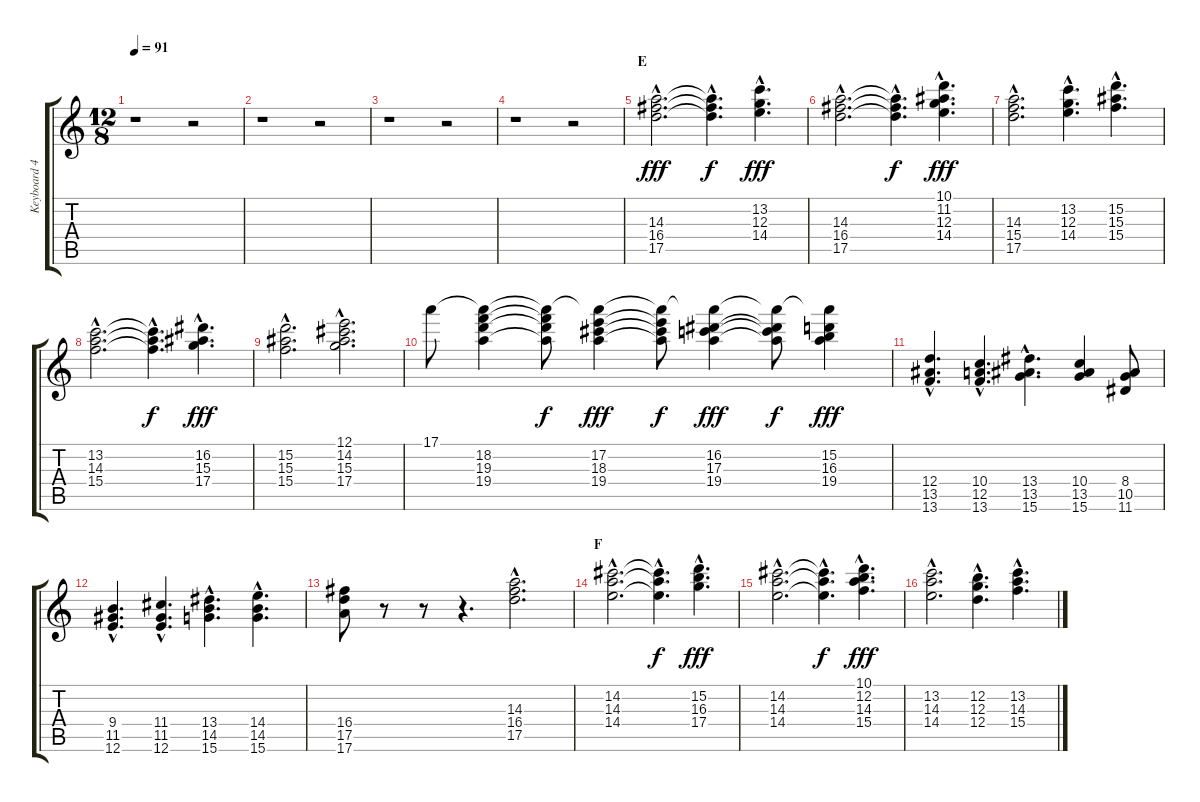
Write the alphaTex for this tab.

\track ("Keyboard 4" "Keyboard 4") {instrument synthstrings1}
\staff {score tabs}
\tuning (E5 B4 G4 D4 A3 E3) {hide}
\ts (12 8)
\tempo 91
\clef g2
\ks c
r.1{dy fff} r.2 |
r.1 r.2 |
r.1 r.2 |
r.1 r.2 |
\section ("" "E")
(14.3{hac} 16.4{hac} 17.5{hac}).2{d} (14.3{hac t} 16.4{hac t} 17.5{hac t}).4{d dy f} (13.2{hac} 12.3{hac} 14.4{hac}).4{d dy fff} |
(14.3{hac} 16.4{hac} 17.5{hac}).2{d} (14.3{hac t} 16.4{hac t} 17.5{hac t}).4{d dy f} (10.1{hac} 11.2{hac} 12.3{hac} 14.4{hac}).4{d dy fff} |
(14.3{hac} 15.4{hac} 17.5{hac}).2{d} (13.2{hac} 12.3{hac} 14.4{hac}).4{d} (15.2{hac} 15.3{hac} 15.4{hac}).4{d} |
(13.2{hac} 14.3{hac} 15.4{hac}).2{d} (13.2{hac t} 14.3{hac t} 15.4{hac t}).4{d dy f} (16.2{hac} 15.3{hac} 17.4{hac}).4{d dy fff} |
(15.2{hac} 15.3{hac} 15.4{hac}).2{d} (12.1{hac} 14.2{hac} 15.3{hac} 17.4{hac}).2{d} |
17.1.8 (17.1{t} 18.2 19.3 19.4).4 (17.1{t} 18.2{t} 19.3{t} 19.4{t}).8{dy f} (17.1{t} 17.2 18.3 19.4).4{dy fff} (17.1{t} 17.2{t} 18.3{t} 19.4{t}).8{dy f} (17.1{t} 16.2 17.3 19.4).4{dy fff} (17.1{t} 16.2{t} 17.3{t} 19.4{t}).8{dy f} (17.1{t} 15.2 16.3 19.4).4{dy fff} |
(12.4{hac} 13.5{hac} 13.6{hac}).4{d} (10.4{hac} 12.5{hac} 13.6{hac}).4{d} (13.4{hac} 13.5{hac} 15.6{hac}).4{d} (10.4 13.5 15.6).4 (8.4 10.5 11.6).8 |
(9.4{hac} 11.5{hac} 12.6{hac}).4{d} (11.4{hac} 11.5{hac} 12.6{hac}).4{d} (13.4{hac} 14.5{hac} 15.6{hac}).4{d} (14.4{hac} 14.5{hac} 15.6{hac}).4{d} |
(16.4 17.5 17.6).8 r.8 r.8 r.4{d} (14.3{hac} 16.4{hac} 17.5{hac}).2{d} |
\section ("" "F")
(14.2{hac} 14.3{hac} 14.4{hac}).2{d} (14.2{hac t} 14.3{hac t} 14.4{hac t}).4{d dy f} (15.2{hac} 16.3{hac} 17.4{hac}).4{d dy fff} |
(14.2{hac} 14.3{hac} 14.4{hac}).2{d} (14.2{hac t} 14.3{hac t} 14.4{hac t}).4{d dy f} (10.1{hac} 12.2{hac} 14.3{hac} 15.4{hac}).4{d dy fff} |
(13.2{hac} 14.3{hac} 14.4{hac}).2{d} (12.2{hac} 12.3{hac} 12.4{hac}).4{d} (13.2{hac} 14.3{hac} 15.4{hac}).4{d}
